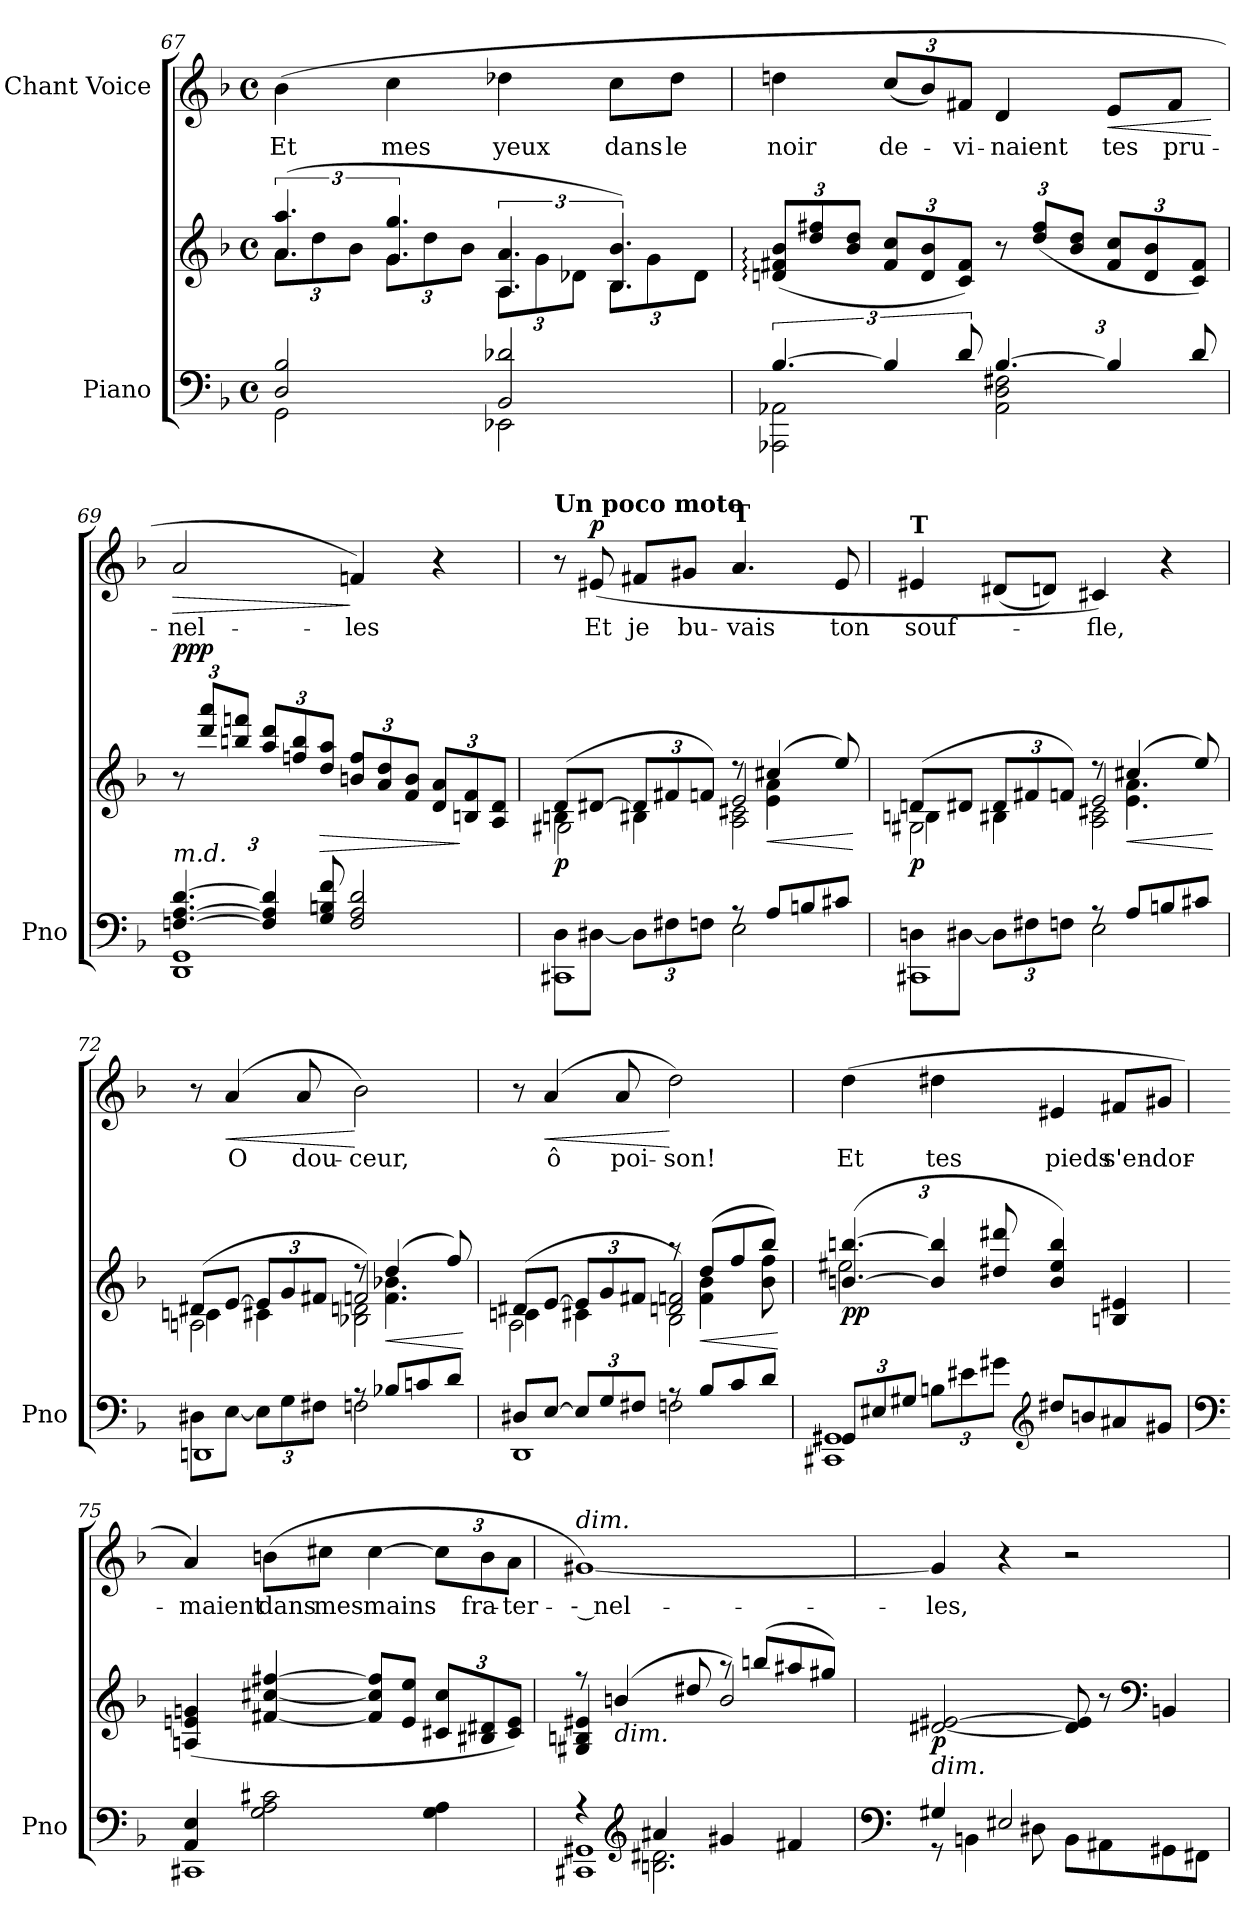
**kern	**kern	**dynam	**kern	**text	**dynam
*part2	*part2	*part2	*part1	*part1	*part1
*staff3	*staff2	*staff2/3	*staff1	*staff1	*staff1
*I"Piano	*	*	*I"Chant Voice	*	*
*I'Pno	*	*	*	*	*
!!LO:LB:g=z
*clefF4	*clefG2	*	*clefG2	*	*
*k[b-]	*k[b-]	*	*k[b-]	*	*
*M4/4	*M4/4	*	*M4/4	*	*
*met(c)	*met(c)	*	*met(c)	*	*
=67	=67	=67	=67	=67	=67
*^	*^	*	*	*	*
*	*	*	*Xbrackettup	*	*	*	*
!	!	!	!	!	!	!LO:LY:b	!LO:DY:a
!	!	!	!	!	!	!	!LO:DY:n=1:a
2D/ 2B-/	2GG\	(>6.a/ 6.aa/	12a\L	.	(>4b-\	Et	p other-dynamics
.	.	.	12dd\	.	.	.	.
.	.	.	12b-\J	.	.	.	.
!	!	!	!	!	!	!LO:LY:b	!
.	.	6.g/ 6.gg/	12g\L	.	4cc\	mes	.
.	.	.	12dd\	.	.	.	.
.	.	.	12b-\J	.	.	.	.
!	!	!	!	!	!	!LO:LY:b	!
2BB-/ 2d-X/	2EE-X\	6.A/ 6.a/	12A\L	.	4dd-X\	yeux	.
.	.	.	12g\	.	.	.	.
.	.	.	12d-X\J	.	.	.	.
!	!	!	!	!	!	!LO:LY:b	!
.	.	6.B-/ 6.b-/)	12B-\L	.	8cc\L	dans	.
.	.	.	12g\	.	.	.	.
!	!	!	!	!	!	!LO:LY:b	!
.	.	.	.	.	8dd-\J	le	.
.	.	.	12d-\J	.	.	.	.
=68	=68	=68	=68	=68	=68	=68	=68
!	!	!	!	!	!	!LO:LY:b	!
*	*	*v	*v	*	*	*	*
[6.B-/	2AAA-X\ 2AA-X\	(>12dn/: 12f#X/: 12b-/:L	.	4ddn\	noir	.
.	.	12dd/ 12ff#X/	.	.	.	.
.	.	12b-/ 12dd/J	.	.	.	.
*Xbrackettup	*	*	*	*Xbrackettup	*	*
!	!	!	!	!	!LO:LY:b	!
6B-/]	.	12f#/ 12cc/L	.	(<12cc/L	de-	.
.	.	12d/ 12b-/	.	12b-/)	.	.
!	!	!	!	!	!LO:LY:b	!
12d/	.	12c/ 12f#/J)	.	12f#X/J	vi-	.
!	!	!	!	!	!LO:LY:b	!
[6.B-/	2AA-\ 2D\ 2F#X\	12r	.	4d/	-naient	.
.	.	(>12dd/ 12ff#/L	.	.	.	.
.	.	12b-/ 12dd/J	.	.	.	.
!	!	!	!	!	!LO:LY:b	!LO:HP:b
6B-/]	.	12f#/ 12cc/L	.	8e/L	tes	<
.	.	12d/ 12b-/	.	.	.	.
!	!	!	!	!	!LO:LY:b	!
.	.	.	.	8f#/J	pru-	.
12d/	.	12c/ 12f#/J)	.	.	.	.
*v	*v	*	*	*	*	*
.	.	.	.	.	[
=69	=69	=69	=69	=69	=69
*^	*	*	*	*	*
!LO:TX:a:i:t=m.d.	!	!	!	!	!	!
!	!	!	!LO:DY:a	!	!LO:LY:b	!LO:HP:b
[6.Fn/ [6.A/ [6.d/	1DD 1GG	12r	ppp	2a/	-nel-	>
.	.	12ddd/ 12aaa/L	.	.	.	.
.	.	12bbn/ 12fffn/J	.	.	.	.
6F/] 6A/] 6d/]	.	12aa/ 12ddd/L	.	.	.	.
.	.	12ffn/ 12bb/	.	.	.	.
!	!	!	!LO:HP:b	!	!	!
12G/ 12Bn/ 12f/	.	12dd/ 12aa/J	>	.	.	.
!	!	!	!	!	!LO:LY:b	!
2F/ 2A/ 2d/	.	12bn/ 12ff/L	.	4fn/)	-les	]
.	.	12a/ 12dd/	.	.	.	.
.	.	12f/ 12b/J	.	.	.	.
.	.	12d/ 12a/L	.	4r	.	.
.	.	12Bn/ 12f/	]	.	.	.
.	.	12A/ 12d/J	.	.	.	.
!!LO:PB:g=z
=70	=70	=70	=70	=70	=70	=70
*	*^	*^	*	*	*	*
*	*	*	*	*^	*	*	*	*
*	*	*	*	*	*^	*	*	*	*
*	*	*	*	*	*	*^	*	*	*	*
!	!	!	!	!	!	!	!	!	!LO:TX:a:B:t=Un poco moto	!	!
!	!	!	!	!	!	!	!	!LO:DY:b	!	!	!
2ryy	8D\L	1CC#X	(>8d/L	8ryy	4Bn\	2ryy	2G#X\	p	8r	.	.
!	!	!	!	!	!	!	!	!	!	!LO:LY:b	!LO:DY:a
.	[8D#X\J	.	[8d#X/J	8ryy@	.	.	.	.	(>8e#X/	Et	p
!	!	!	!	!	!	!	!	!	!	!LO:LY:b	!
.	12D#\L]	.	12d#/L]	12ryy@	4B#X\	.	.	.	8f#X/L	je	.
.	12F#X\	.	12f#X/	24ryy@	.	.	.	.	.	.	.
!	!	!	!	!	!	!	!	!	!	!LO:LY:b	!
.	.	.	.	24ryy@	.	.	.	.	8g#X/J	bu-	.
.	12Fn\J	.	12fn/J)	12ryy@	.	.	.	.	.	.	.
!	!	!	!	!	!	!	!	!	!LO:TX:a:B:t=T	!	!
!	!	!	!	!	!	!	!	!	!	!LO:LY:b	!
8rA	2E\	.	8rdd	8ryy@	2e/	2A\ 2c#X\	2ryy	.	4.a/	-vais	.
!	!	!	!	!	!	!	!	!LO:HP:b	!	!	!
8A/L	.	.	(>4cc#X/	4e\ 4a\	.	.	.	<	.	.	.
8Bn/	.	.	.	.	.	.	.	.	.	.	.
!	!	!	!	!	!	!	!	!	!	!LO:LY:b	!
8c#X/J	.	.	8ee/)	8ryy	.	.	.	.	8e#/	ton	.
*v	*v	*v	*	*	*	*	*	*	*	*	*
*	*v	*v	*v	*v	*v	*	*	*	*
.	.	[	.	.	.
=71	=71	=71	=71	=71	=71
*^	*^	*	*	*	*
*	*^	*	*^	*	*	*	*
*	*	*	*	*	*^	*	*	*	*
!	!	!	!	!	!	!	!	!LO:TX:a:B:t=T	!	!
!	!	!	!	!	!	!	!LO:DY:b	!	!LO:LY:b	!
2ryy	8Dn\L	1CC#X	(>8dn/L	8ryy	2G#X\	4Bn\	p	4e#X/	souf-	.
.	[8D#X\J	.	8d#X/J	8ryy@	.	.	.	.	.	.
.	12D#\L]	.	12d#/L	12ryy@	.	4B#X\	.	(<8d#X/L	.	.
.	12F#X\	.	12f#X/	24ryy@	.	.	.	.	.	.
.	.	.	.	24ryy@	.	.	.	8dn/J)	.	.
.	12Fn\J	.	12fn/J)	12ryy@	.	.	.	.	.	.
!	!	!	!	!	!	!	!	!	!LO:LY:b	!
8rA	2E\	.	8rdd	8ryy@	2e/	2A\ 2c#X\	.	4c#X/)	-fle,	.
!	!	!	!	!	!	!	!LO:HP:b	!	!	!
8A/L	.	.	(>4cc#X/	4.e\ 4.a\	.	.	<	.	.	.
8Bn/	.	.	.	.	.	.	.	4r	.	.
8c#X/J	.	.	8ee/)	.	.	.	.	.	.	.
*v	*v	*v	*	*	*	*	*	*	*	*
*	*v	*v	*v	*v	*	*	*	*
.	.	[	.	.	.
=72	=72	=72	=72	=72	=72
*^	*^	*	*	*	*
*	*^	*	*^	*	*	*	*
*	*	*	*	*	*^	*	*	*	*
*	*	*	*	*	*	*^	*	*	*	*
2ryy	8D#X\L	1DDn	(>8d#X/L	8ryy	2An\	2ryy	4cn\	.	8r	.	.
!	!	!	!	!	!	!	!	!	!	!LO:LY:b	!LO:HP:b
.	[8E\J	.	[8e/J	8ryy@	.	.	.	.	(>4a/	O	<
.	12E\L]	.	12e/L]	12ryy@	.	.	4c#X\	.	.	.	.
.	12G\	.	12g/	24ryy@	.	.	.	.	.	.	.
!	!	!	!	!	!	!	!	!	!	!LO:LY:b	!
.	.	.	.	24ryy@	.	.	.	.	8a/	dou-	.
.	12F#X\J	.	12f#X/J	12ryy@	.	.	.	.	.	.	.
!	!	!	!	!	!	!	!	!	!	!LO:LY:b	!
8rA	2Fn\	.	8rdd	8ryy@	2fn/)	2B-X\ 2dn\	2ryy	.	2b-\)	-ceur,	[
!	!	!	!	!	!	!	!	!LO:HP:b	!	!	!
8B-X/L	.	.	(>4dd/	4.f\ 4.b-X\	.	.	.	<	.	.	.
8cn/	.	.	.	.	.	.	.	.	.	.	.
8d/J	.	.	8ff/)	.	.	.	.	.	.	.	.
*v	*v	*v	*	*	*	*	*	*	*	*	*
*	*v	*v	*v	*v	*v	*	*	*	*
.	.	[	.	.	.
!!LO:LB:g=z
=73	=73	=73	=73	=73	=73
*^	*^	*	*	*	*
*	*^	*	*^	*	*	*	*
*	*	*	*	*	*^	*	*	*	*
8D#X/L	2ryy	1DD	(>8d#X/L	4cn\	2ryy	2A\	.	8r	.	.
!	!	!	!	!	!	!	!	!	!LO:LY:b	!LO:HP:b
[8E/J	.	.	[8e/J	.	.	.	.	(>4a/	ô	<
12E/L]	.	.	12e/L]	4c#X\	.	.	.	.	.	.
12G/	.	.	12g/	.	.	.	.	.	.	.
!	!	!	!	!	!	!	!	!	!LO:LY:b	!
.	.	.	.	.	.	.	.	8a/	poi-	.
12F#X/J	.	.	12f#X/J	.	.	.	.	.	.	.
!	!	!	!	!	!	!	!	!	!LO:LY:b	!
8rA	2Fn\	.	8raa	8rffyy	2dn/ 2fn/)	2B-\	.	2dd\)	-son!	[
!	!	!	!	!	!	!	!LO:HP:b	!	!	!
8B-/L	.	.	(>8dd/L	4f\ 4b-\	.	.	<	.	.	.
8c/	.	.	8ff/	.	.	.	.	.	.	.
8d/J	.	.	8bb-/J)	8b-\ 8ff\	.	.	.	.	.	.
*v	*v	*v	*	*	*	*	*	*	*	*
*	*v	*v	*v	*v	*	*	*	*
.	.	[	.	.	.
=74	=74	=74	=74	=74	=74
*^	*^	*	*	*	*
!	!	!	!	!LO:DY:b	!	!LO:LY:b	!LO:DY:a
!	!	!	!	!	!	!	!LO:DY:n=1:a
12GG#X/L	1CC#X 1GG#	(>[6.bn/ [6.bbn/	2ee#X\	pp	(>4dd\	Et	pp other-dynamics
12E#X/	.	.	.	.	.	.	.
12G#X/J	.	.	.	.	.	.	.
*	*	*brackettup	*	*	*	*	*
!	!	!	!	!	!	!LO:LY:b	!
12Bn\L	.	6b/] 6bb/]	.	.	4dd#X\	tes	.
12e#X\	.	.	.	.	.	.	.
12g#X\J	.	12dd#X/ 12ddd#X/	.	.	.	.	.
*clefG2	*	*	*	*	*	*	*
!	!	!	!	!	!	!LO:LY:b	!
8dd#X/L	.	4b/ 4ee#/ 4bb/)	2ryy	.	4e#X/	pieds	.
8bn/	.	.	.	.	.	.	.
!	!	!	!	!	!	!LO:LY:b	!
8a#X/	.	4Bn/ 4e#X/	.	.	8f#X/L	s'en-	.
!	!	!	!	!	!	!LO:LY:b	!
8g#X/J	.	.	.	.	8g#X/J	-dor-	.
*	*	*v	*v	*	*	*	*
=75	=75	=75	=75	=75	=75	=75
*clefF4	*	*	*	*	*	*
!	!	!	!	!	!LO:LY:b	!
4AA/ 4E/	1CC#X	(>4An/ 4en/ 4gn/	.	4a/)	-maient	.
!	!	!	!	!	!LO:LY:b	!
2G\ 2A\ 2c#X\	.	[4f#X/ [4cc#X/ [4ff#X/	.	(>8bn\L	dans	.
!	!	!	!	!	!LO:LY:b	!
.	.	.	.	8cc#X\J	mes	.
!	!	!	!	!	!LO:LY:b	!
.	.	8f#/] 8cc#/] 8ff#/]L	.	[4cc#\	mains	.
.	.	8e/ 8ee/J	.	.	.	.
*	*	*Xbrackettup	*	*	*	*
4G\ 4A\	.	12c#X/ 12cc#/L	.	12cc#\L]	.	.
!	!	!	!	!	!LO:LY:b	!
.	.	12B#X/ 12d#X/	.	12b\	fra-	.
!	!	!	!	!	!LO:LY:b	!
.	.	12c#/ 12e/J)	.	12a\J	-ter-	.
!!LO:LB:g=z
=76	=76	=76	=76	=76	=76	=76
*	*^	*^	*	*	*	*
!	!	!	!	!	!	!LO:TX:a:i:t=dim.	!	!
!	!	!	!	!	!	!	!LO:LY:b	!
4r	1CC#X 1GG#X	4rBBBBBByy	8rff	4G#X/ 4Bn/ 4e#X/	.	[1g#X)	-- nel-	.
!	!	!	!LO:TX:b:i:t=dim.	!	!	!	!	!
.	.	.	(<4bn/	.	.	.	.	.
*clefG2	*	*	*	*	*	*	*	*
(>4a#X/	.	2.Bn\ 2.d#X\	.	4ryy	.	.	.	.
.	.	.	8dd#X/	.	.	.	.	.
4g#X/	.	.	8raa	2b/)	.	.	.	.
.	.	.	(<8bbn/L	.	.	.	.	.
4f#X/	.	.	8aa#X/	.	.	.	.	.
.	.	.	8gg#X/J)	.	.	.	.	.
*v	*v	*v	*	*	*	*	*	*
*	*v	*v	*	*	*	*
=77	=77	=77	=77	=77	=77
*clefF4	*	*	*	*	*
*^	*	*	*	*	*
!	!	!LO:TX:b:i:t=dim.	!	!	!	!
!	!	!	!LO:DY:b	!	!LO:LY:b	!
4G#X/	8r	[2d#X/ [2e#X/)	p	4g#/]	-les,	.
.	4BBn\	.	.	.	.	.
2E#X/	.	.	.	4r	.	.
.	8D#X\	.	.	.	.	.
.	8BB\L	8d#/] 8e#/]	.	2r	.	.
.	8AA#X\	8r	.	.	.	.
*	*	*clefF4	*	*	*	*
4rBByy	8GG#X\	(4BBn/	.	.	.	.
.	8FF#X\J	.	.	.	.	.
*v	*v	*	*	*	*	*
=	=	=	=	=	=
*-	*-	*-	*-	*-	*-
